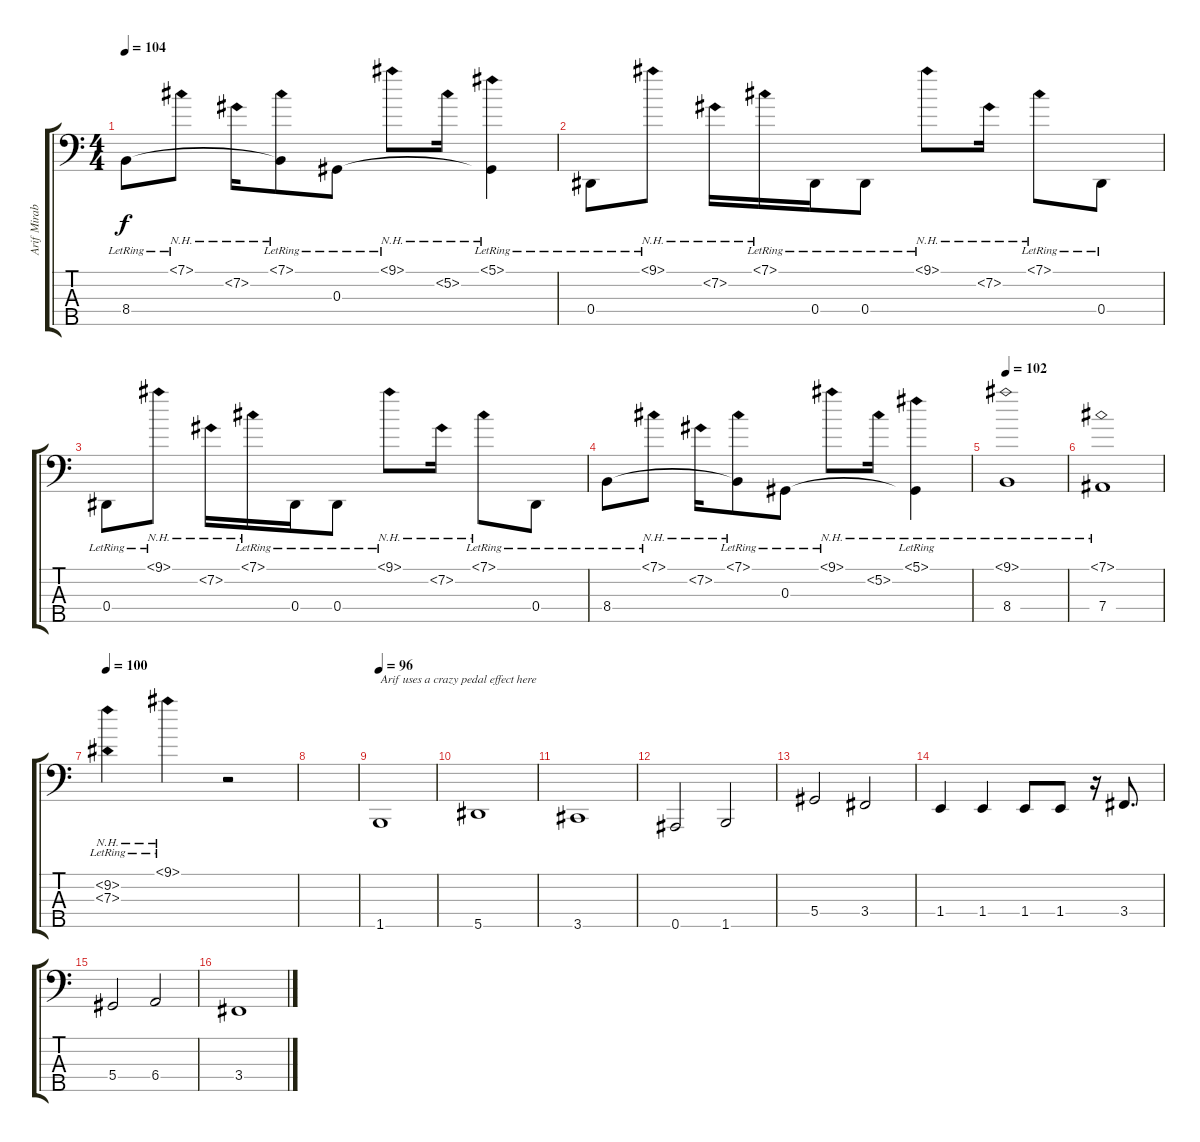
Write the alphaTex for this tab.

\track ("Arif Mirabdolbaghi - Bass" "Arif Mirab") {instrument electricbassfinger}
\staff {score tabs}
\tuning (Gb2 Db2 Ab1 Eb1 Bb0) {hide}
\ts (4 4)
\tempo 104
\clef f4
\ks c
8.4{lr}.8{dy f} 7.1{nh lr}.8 7.2{nh}.16 (7.1{nh lr} 8.4{t}).8 0.3{lr}.8 9.1{nh lr}.8 5.2{nh}.16 (5.1{nh lr} 0.3{t}).4 |
0.4{lr}.8 9.1{nh lr}.8 7.2{nh}.16 7.1{nh lr}.16 0.4{lr}.16 0.4{lr}.8 9.1{nh lr}.8 7.2{nh}.16 7.1{nh lr}.8 0.4{lr}.8 |
0.4{lr}.8 9.1{nh lr}.8 7.2{nh}.16 7.1{nh lr}.16 0.4{lr}.16 0.4{lr}.8 9.1{nh lr}.8 7.2{nh}.16 7.1{nh lr}.8 0.4{lr}.8 |
8.4{lr}.8 7.1{nh lr}.8 7.2{nh}.16 (7.1{nh lr} 8.4{t}).8 0.3{lr}.8 9.1{nh lr}.8 5.2{nh}.16 (5.1{nh lr} 0.3{t}).4 |
\tempo 102
(9.1{nh} 8.4).1 |
(7.1{nh} 7.4).1 |
\tempo 100
(9.2{nh lr} 7.3{nh lr}).4 9.1{nh lr}.4 r.2 |
|
\tempo 96
1.5.1{txt "Arif uses a crazy pedal effect here" volume 16 instrument synthbass1} |
5.5.1 |
3.5.1 |
0.5.2 1.5.2 |
5.4.2 3.4.2 |
1.4.4 1.4.4 1.4.8 1.4.8 r.16 3.4.8{d} |
5.4.2 6.4.2 |
3.4.1
